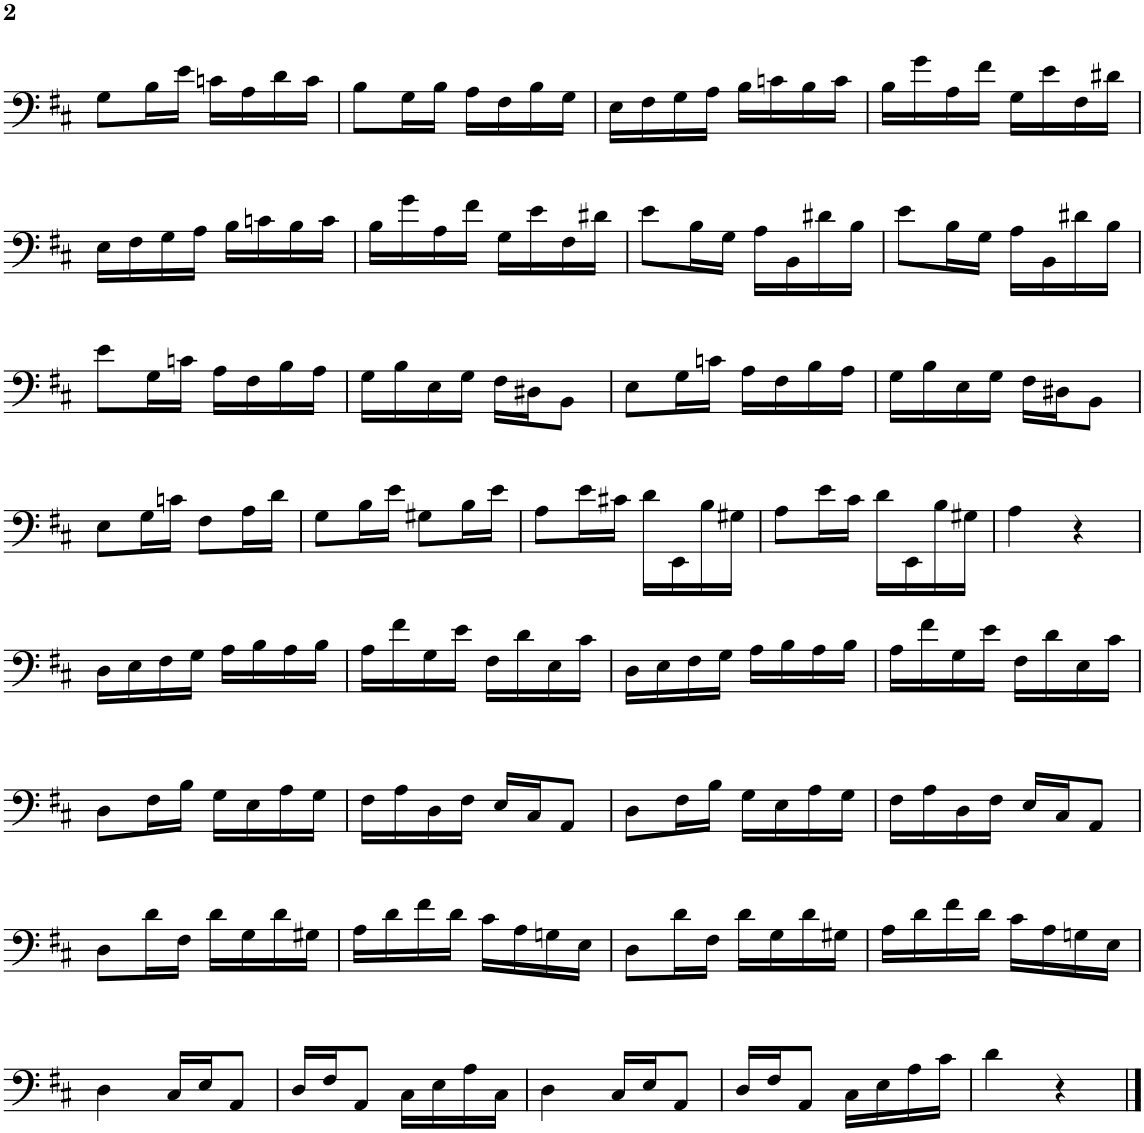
**kern
*part1
*staff1
*I"Trombone
*I'Tbn.
!!LO:PB:g=z
*clefF4
*k[f#c#]
*M2/4
=39
8G\L
16B\L
16e\JJ
16cn\LL
16A\
16d\
16c\JJ
=40
8B\L
16G\L
16B\JJ
16A\LL
16F#\
16B\
16G\JJ
=41
16E\LL
16F#\
16G\
16A\JJ
16B\LL
16cn\
16B\
16c\JJ
=42
16B\LL
16g\
16A\
16f#\JJ
16G\LL
16e\
16F#\
16d#X\JJ
!!LO:LB:g=z
=43
16E\LL
16F#\
16G\
16A\JJ
16B\LL
16cn\
16B\
16c\JJ
=44
16B\LL
16g\
16A\
16f#\JJ
16G\LL
16e\
16F#\
16d#X\JJ
=45
8e\L
16B\L
16G\JJ
16A\LL
16BB\
16d#X\
16B\JJ
=46
8e\L
16B\L
16G\JJ
16A\LL
16BB\
16d#X\
16B\JJ
!!LO:LB:g=z
=47
8e\L
16G\L
16cn\JJ
16A\LL
16F#\
16B\
16A\JJ
=48
16G\LL
16B\
16E\
16G\JJ
16F#\LL
16D#X\J
8BB\J
=49
8E\L
16G\L
16cn\JJ
16A\LL
16F#\
16B\
16A\JJ
=50
16G\LL
16B\
16E\
16G\JJ
16F#\LL
16D#X\J
8BB\J
!!LO:LB:g=z
=51
8E\L
16G\L
16cn\JJ
8F#\L
16A\L
16d\JJ
=52
8G\L
16B\L
16e\JJ
8G#X\L
16B\L
16e\JJ
=53
8A\L
16e\L
16c#X\JJ
16d\LL
16EE\
16B\
16G#X\JJ
=54
8A\L
16e\L
16c#\JJ
16d\LL
16EE\
16B\
16G#X\JJ
=55
4A\
4r
!!LO:LB:g=z
=56
16D\LL
16E\
16F#\
16G\JJ
16A\LL
16B\
16A\
16B\JJ
=57
16A\LL
16f#\
16G\
16e\JJ
16F#\LL
16d\
16E\
16c#\JJ
=58
16D\LL
16E\
16F#\
16G\JJ
16A\LL
16B\
16A\
16B\JJ
=59
16A\LL
16f#\
16G\
16e\JJ
16F#\LL
16d\
16E\
16c#\JJ
!!LO:LB:g=z
=60
8D\L
16F#\L
16B\JJ
16G\LL
16E\
16A\
16G\JJ
=61
16F#\LL
16A\
16D\
16F#\JJ
16E/LL
16C#/J
8AA/J
=62
8D\L
16F#\L
16B\JJ
16G\LL
16E\
16A\
16G\JJ
=63
16F#\LL
16A\
16D\
16F#\JJ
16E/LL
16C#/J
8AA/J
!!LO:LB:g=z
=64
8D\L
16d\L
16F#\JJ
16d\LL
16G\
16d\
16G#X\JJ
=65
16A\LL
16d\
16f#\
16d\JJ
16c#\LL
16A\
16Gn\
16E\JJ
=66
8D\L
16d\L
16F#\JJ
16d\LL
16G\
16d\
16G#X\JJ
=67
16A\LL
16d\
16f#\
16d\JJ
16c#\LL
16A\
16Gn\
16E\JJ
!!LO:LB:g=z
=68
4D\
16C#/LL
16E/J
8AA/J
=69
16D/LL
16F#/J
8AA/J
16C#\LL
16E\
16A\
16C#\JJ
=70
4D\
16C#/LL
16E/J
8AA/J
=71
16D/LL
16F#/J
8AA/J
16C#\LL
16E\
16A\
16c#\JJ
=72
4d\
4r
==
*-
